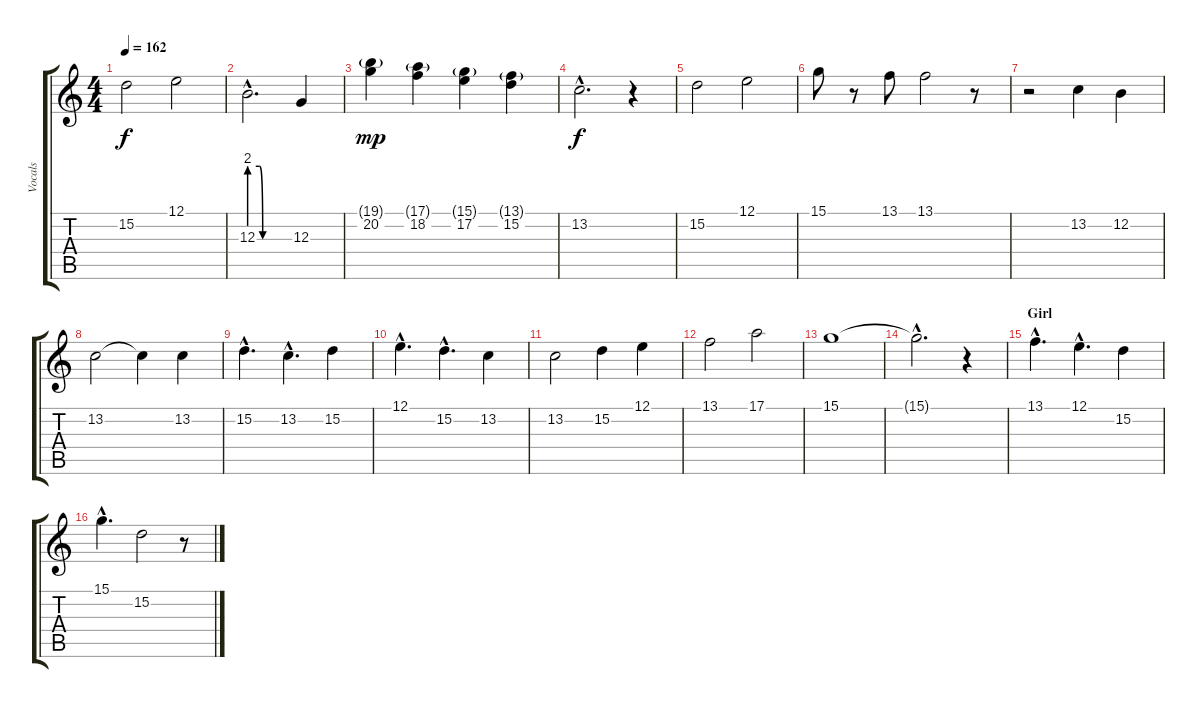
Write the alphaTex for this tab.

\track ("Vocals" "Vocals") {instrument lead2sawtooth}
\staff {score tabs}
\tuning (E4 B3 G3 D3 A2 E2) {hide}
\ts (4 4)
\tempo 162
\clef g2
\ks c
15.2.2{dy f} 12.1.2 |
12.3{be (custom 0 8 15 8 20 0 29 0 40 0 60 0) hac}.2{d} 12.3.4 |
(19.1{g} 20.2).4{dy mp} (17.1{g} 18.2).4 (15.1{g} 17.2).4 (13.1{g} 15.2).4 |
13.2{hac}.2{d dy f} r.4 |
15.2.2 12.1.2 |
15.1.8 r.8 13.1.8 13.1.2 r.8 |
r.2 13.2.4 12.2.4 |
13.2.2 13.2{t}.4 13.2.4 |
15.2{hac}.4{d} 13.2{hac}.4{d} 15.2.4 |
12.1{hac}.4{d} 15.2{hac}.4{d} 13.2.4 |
13.2.2 15.2.4 12.1.4 |
13.1.2 17.1.2 |
15.1.1 |
15.1{hac t}.2{d} r.4 |
\section ("" "Girl")
13.1{hac}.4{d instrument flute} 12.1{hac}.4{d} 15.2.4 |
15.1{hac}.4{d} 15.2.2 r.8
